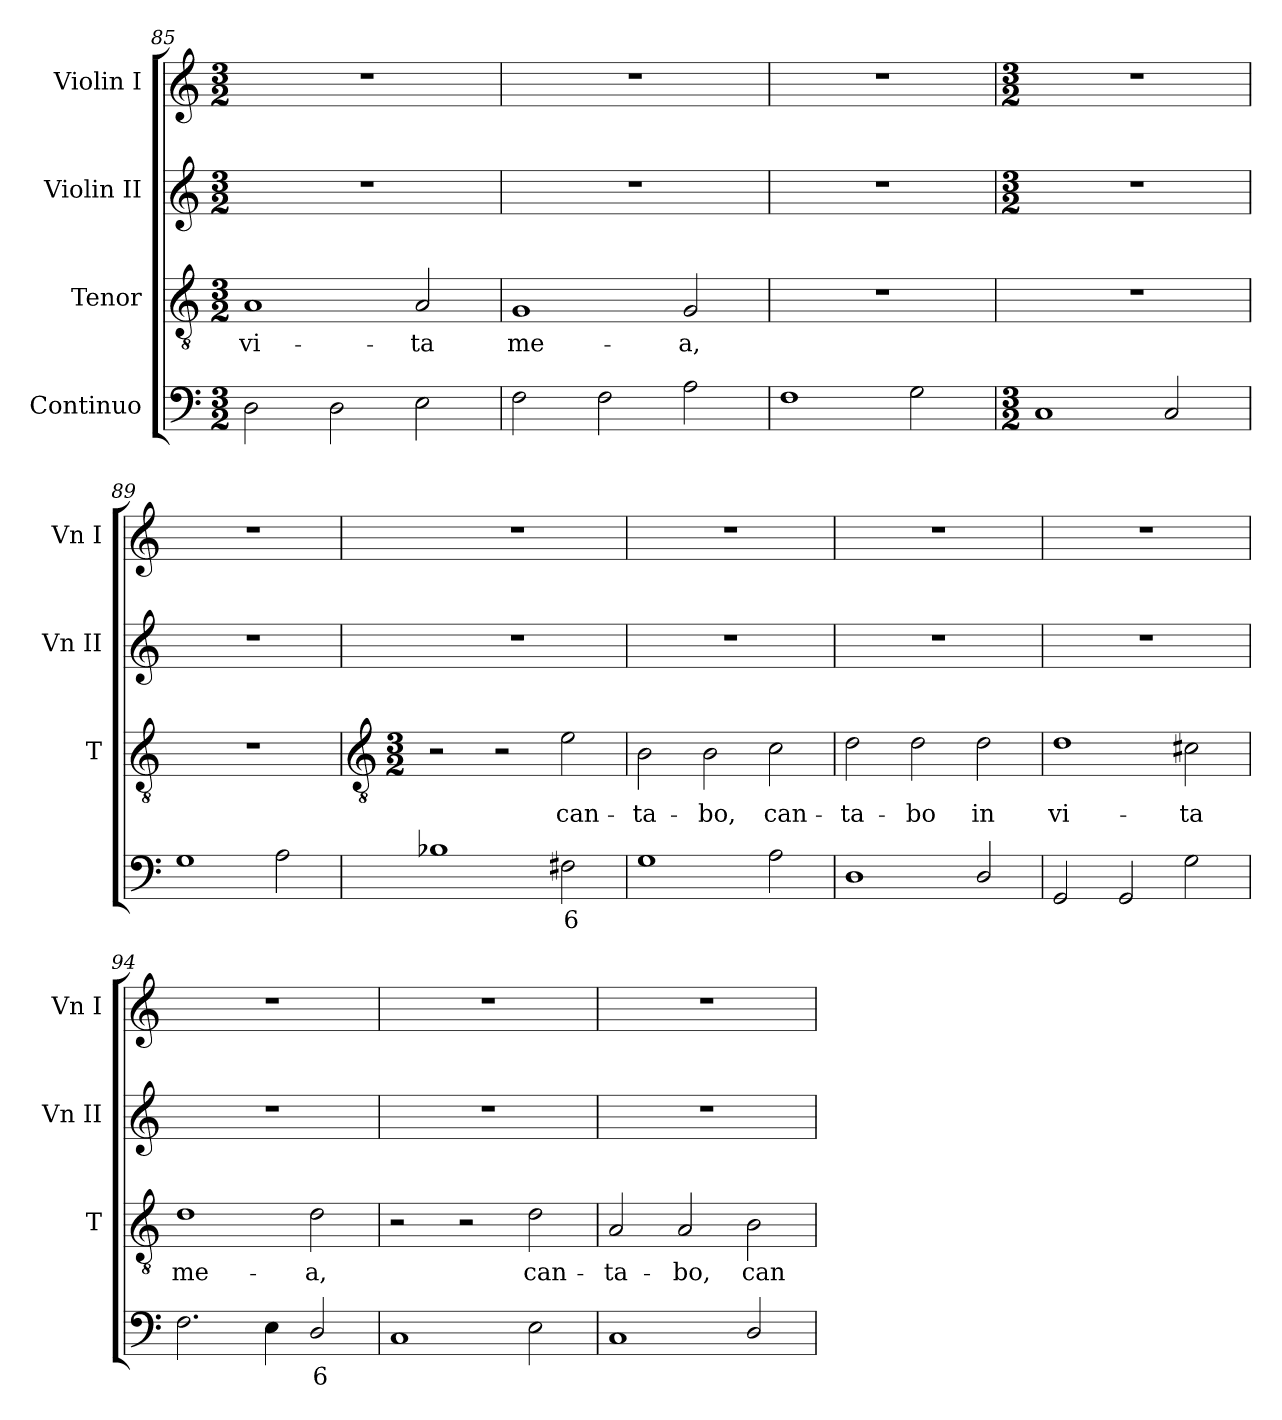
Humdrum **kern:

**kern	**text	**kern	**text	**kern	**kern
*part4	*part4	*part3	*part3	*part2	*part1
*staff4	*staff4	*staff3	*staff3	*staff2	*staff1
*I"Continuo	*	*I"Tenor	*	*I"Violin II	*I"Violin I
*	*	*I'T	*	*I'Vn II	*I'Vn I
*clefF4	*	*clefGv2	*	*clefG2	*clefG2
*k[]	*	*k[]	*	*k[]	*k[]
*C:	*	*C:	*	*C:	*C:
*M3/2	*	*M3/2	*	*M3/2	*M3/2
=85	=85	=85	=85	=85	=85
!	!	!	!LO:LY:b	!LO:N:vis=1	!LO:N:vis=1
2D	.	1A	vi-	1.r	1.r
2D	.	.	.	.	.
!	!	!	!LO:LY:b	!	!
2E	.	2A	-ta	.	.
=86	=86	=86	=86	=86	=86
!	!	!	!LO:LY:b	!LO:N:vis=1	!LO:N:vis=1
2F	.	1G	me-	1.r	1.r
2F	.	.	.	.	.
!	!	!	!LO:LY:b	!	!
2A	.	2G	-a,	.	.
=87	=87	=87	=87	=87	=87
!	!	!LO:N:vis=1	!	!LO:N:vis=1	!LO:N:vis=1
1F	.	1.r	.	1.r	1.r
2G	.	.	.	.	.
!!LO:LB:g=z
=88	=88	=88	=88	=88	=88
*M3/2	*	*	*	*M3/2	*M3/2
!	!	!LO:N:vis=1	!	!	!
1C	.	1.r	.	1.r	1.r
2C	.	.	.	.	.
=89	=89	=89	=89	=89	=89
!	!	!LO:N:vis=1	!	!	!
1G	.	1.r	.	1.r	1.r
2A	.	.	.	.	.
!!LO:LB:g=z
=90	=90	=90	=90	=90	=90
*	*	*clefGv2	*	*	*
*	*	*M3/2	*	*	*
1B-X	.	2r	.	1.r	1.r
.	.	2r	.	.	.
!	!LO:LY:b	!	!LO:LY:b	!	!
2F#X	6	2e	can-	.	.
=91	=91	=91	=91	=91	=91
!	!	!	!LO:LY:b	!	!
1G	.	2B	-ta-	1.r	1.r
!	!	!	!LO:LY:b	!	!
.	.	2B	-bo,	.	.
!	!	!	!LO:LY:b	!	!
2A	.	2c	can-	.	.
=92	=92	=92	=92	=92	=92
!	!	!	!LO:LY:b	!	!
1D	.	2d	-ta-	1.r	1.r
!	!	!	!LO:LY:b	!	!
.	.	2d	-bo	.	.
!	!	!	!LO:LY:b	!	!
2D/	.	2d	in	.	.
=93	=93	=93	=93	=93	=93
!	!	!	!LO:LY:b	!	!
2GG	.	1d	vi-	1.r	1.r
2GG	.	.	.	.	.
!	!	!	!LO:LY:b	!	!
2G	.	2c#X	-ta	.	.
=94	=94	=94	=94	=94	=94
!	!	!	!LO:LY:b	!	!
2.F	.	1d	me-	1.r	1.r
4E	.	.	.	.	.
!	!LO:LY:b	!	!LO:LY:b	!	!
2D/	6	2d	-a,	.	.
=95	=95	=95	=95	=95	=95
1C	.	2r	.	1.r	1.r
.	.	2r	.	.	.
!	!	!	!LO:LY:b	!	!
2E	.	2d	can-	.	.
=96	=96	=96	=96	=96	=96
!	!	!	!LO:LY:b	!	!
1C	.	2A	-ta-	1.r	1.r
!	!	!	!LO:LY:b	!	!
.	.	2A	-bo,	.	.
!	!	!	!LO:LY:b	!	!
2D/	.	2B	can-	.	.
=	=	=	=	=	=
*-	*-	*-	*-	*-	*-
